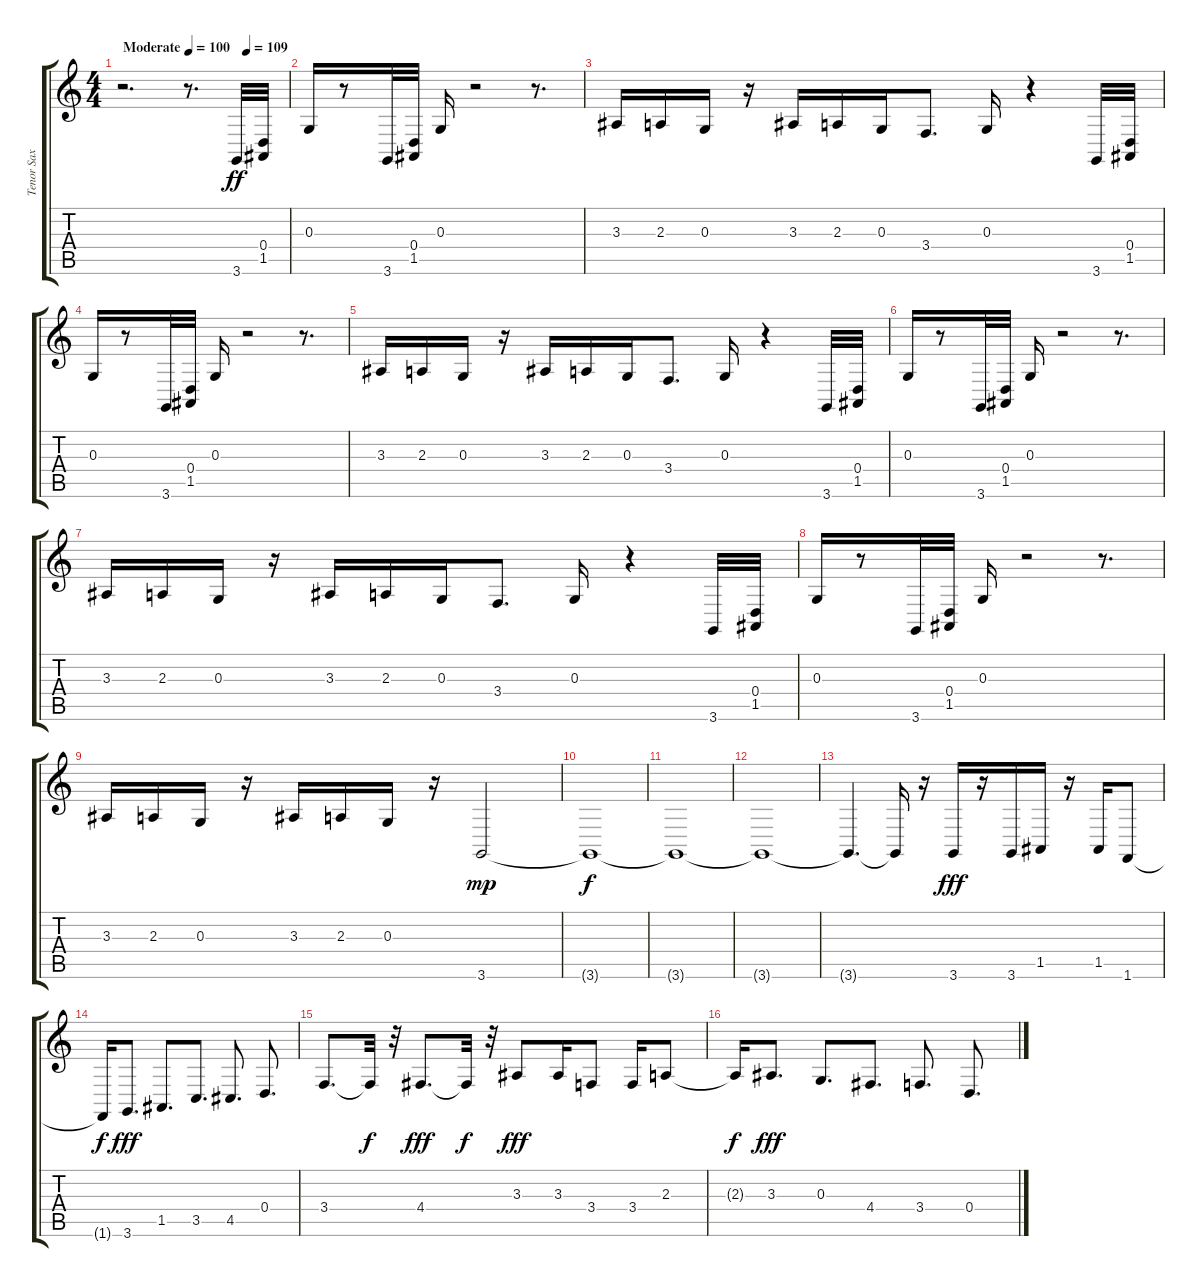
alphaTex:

\track ("Tenor Sax" "Tenor Sax") {instrument tenorsax}
\staff {score tabs}
\tuning (E4 B3 G3 D3 A2 E2) {hide}
\ts (4 4)
\tempo (100 "Moderate")
\tempo (109 0.75)
\tempo (100 "Moderate")
\clef g2
\ks c
r.2{d dy ff instrument tenorsax} r.8{d} 3.6.32 (0.4 1.5).32 |
0.3.16 r.8 3.6.32 (0.4 1.5).32 0.3.16 r.2 r.8{d} |
3.3.16 2.3.16 0.3.16 r.16 3.3.16 2.3.16 0.3.16 3.4.8{d} 0.3.16 r.4 3.6.32 (0.4 1.5).32 |
0.3.16 r.8 3.6.32 (0.4 1.5).32 0.3.16 r.2 r.8{d} |
3.3.16 2.3.16 0.3.16 r.16 3.3.16 2.3.16 0.3.16 3.4.8{d} 0.3.16 r.4 3.6.32 (0.4 1.5).32 |
0.3.16 r.8 3.6.32 (0.4 1.5).32 0.3.16 r.2 r.8{d} |
3.3.16 2.3.16 0.3.16 r.16 3.3.16 2.3.16 0.3.16 3.4.8{d} 0.3.16 r.4 3.6.32 (0.4 1.5).32 |
0.3.16 r.8 3.6.32 (0.4 1.5).32 0.3.16 r.2 r.8{d} |
3.3.16 2.3.16 0.3.16 r.16 3.3.16 2.3.16 0.3.16 r.16 3.6.2{dy mp volume 5} |
3.6{t}.1{dy f} |
3.6{t}.1 |
3.6{t}.1 |
3.6{t}.4{d} 3.6{t}.16 r.16 3.6.16{dy fff volume 16} r.16 3.6.16 1.5.16 r.16 1.5.16 1.6.8 |
1.6{t}.16{dy f} 3.6.8{d dy fff} 1.5.8{d} 3.5.8{d} 4.5.8{d} 0.4.8{d} |
3.4.8{d} 3.4{t}.32{dy f} r.32 4.4.8{d dy fff} 4.4{t}.32{dy f} r.32 3.3.8{dy fff} 3.3.16 3.4.8 3.4.16 2.3.8 |
2.3{t}.16{dy f} 3.3.8{d dy fff} 0.3.8{d} 4.4.8{d} 3.4.8{d} 0.4.8{d}
